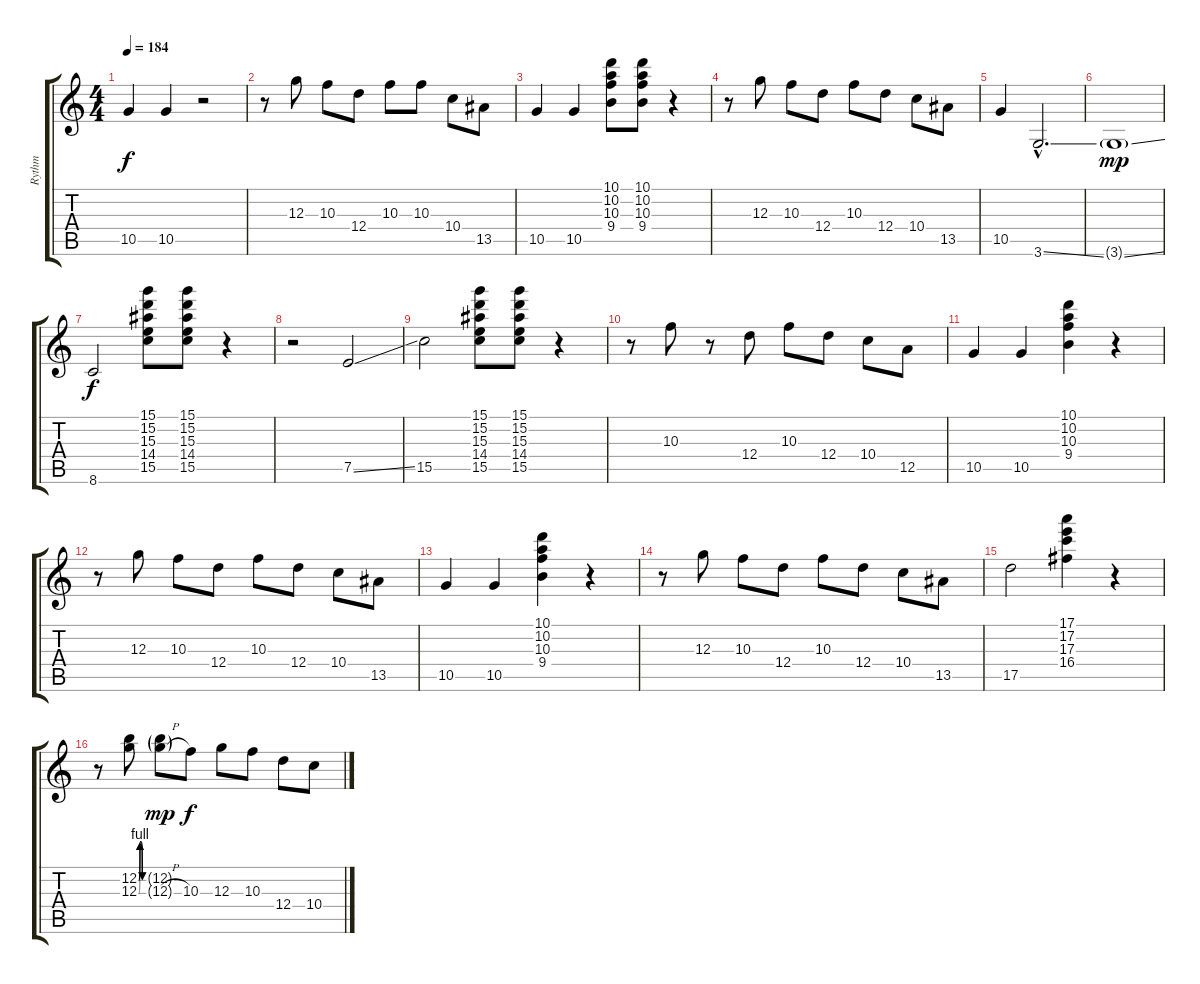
\track ("Rythm" "Rythm") {instrument electricguitarclean}
\staff {score tabs}
\tuning (E4 B3 G3 D3 A2 E2) {hide}
\ts (4 4)
\tempo 184
\clef g2
\ks c
10.5.4{dy f} 10.5.4 r.2 |
r.8 12.3.8 10.3.8 12.4.8 10.3.8 10.3.8 10.4.8 13.5.8 |
10.5.4 10.5.4 (10.1 10.2 10.3 9.4).8 (10.1 10.2 10.3 9.4).8 r.4 |
r.8 12.3.8 10.3.8 12.4.8 10.3.8 12.4.8 10.4.8 13.5.8 |
10.5.4 3.6{ss hac}.2{d} |
3.6{ss g}.1{dy mp} |
8.6.2{dy f} (15.1 15.2 15.3 14.4 15.5).8 (15.1 15.2 15.3 14.4 15.5).8 r.4 |
r.2 7.5{ss}.2 |
15.5.2 (15.1 15.2 15.3 14.4 15.5).8 (15.1 15.2 15.3 14.4 15.5).8 r.4 |
r.8 10.3.8 r.8 12.4.8 10.3.8 12.4.8 10.4.8 12.5.8 |
10.5.4 10.5.4 (10.1 10.2 10.3 9.4).4 r.4 |
r.8 12.3.8 10.3.8 12.4.8 10.3.8 12.4.8 10.4.8 13.5.8 |
10.5.4 10.5.4 (10.1 10.2 10.3 9.4).4 r.4 |
r.8 12.3.8 10.3.8 12.4.8 10.3.8 12.4.8 10.4.8 13.5.8 |
17.5.2 (17.1 17.2 17.3 16.4).4 r.4 |
r.8 (12.2{be (custom 0 0 15 4 30 4 45 0 60 0)} 12.3{be (custom 0 0 15 4 30 4 45 0 60 0)}).8 (12.2{g} 12.3{h g}).8{dy mp} 10.3.8{dy f} 12.3.8 10.3.8 12.4.8 10.4.8
